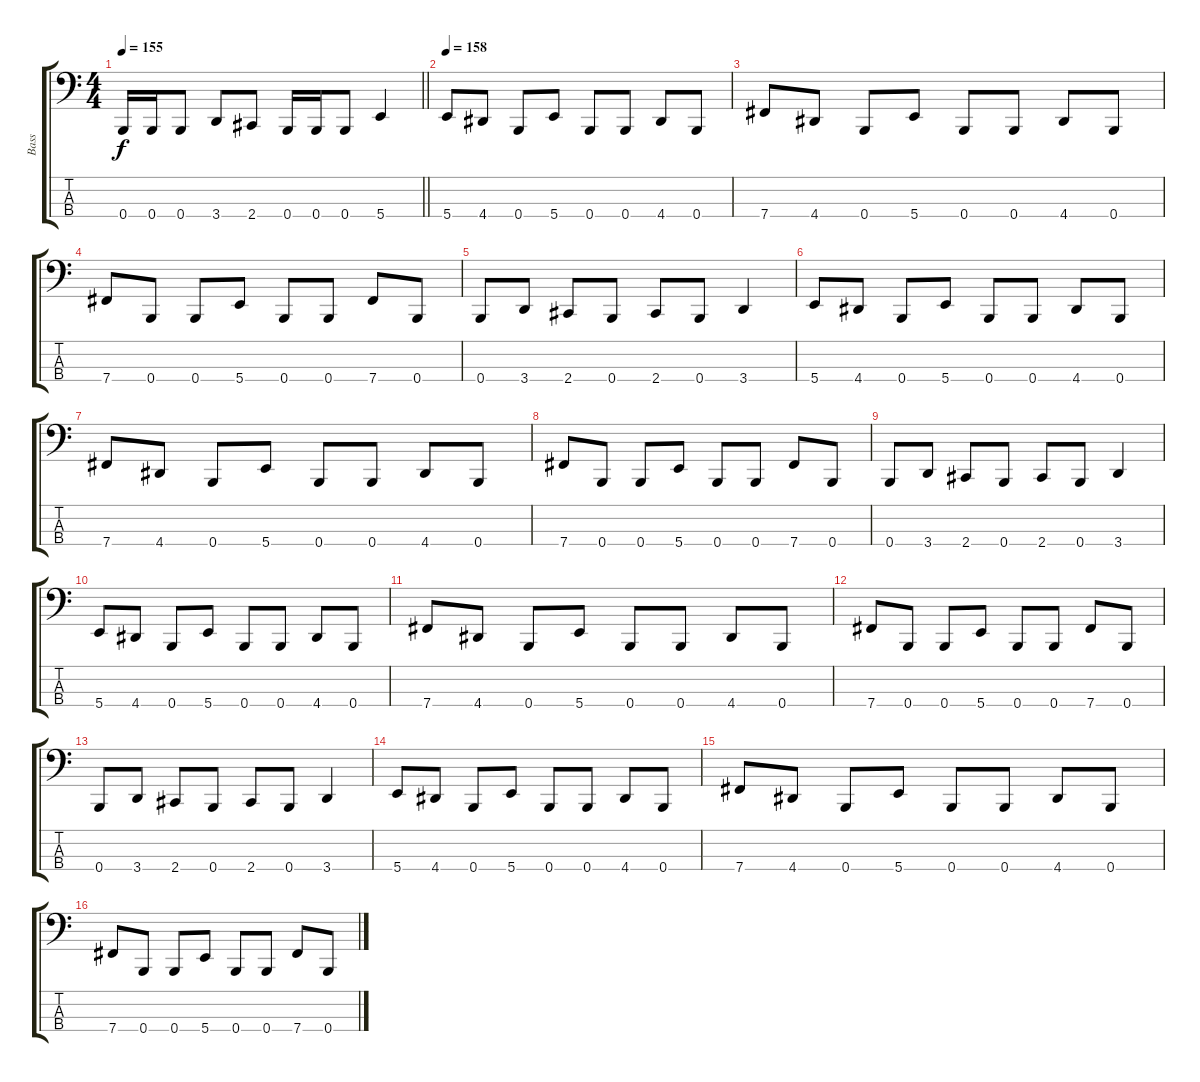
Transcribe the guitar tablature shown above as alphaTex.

\track ("Bass" "Bass") {instrument electricbassfinger}
\staff {score tabs}
\tuning (E2 B1 Gb1 B0) {hide}
\ts (4 4)
\tempo 155
\clef f4
\barLineRight lightlight
\ks c
0.4.16{dy f} 0.4.16 0.4.8 3.4.8 2.4.8 0.4.16 0.4.16 0.4.8 5.4.4 |
\section ("" "")
\tempo 158
5.4.8 4.4.8 0.4.8 5.4.8 0.4.8 0.4.8 4.4.8 0.4.8 |
7.4.8 4.4.8 0.4.8 5.4.8 0.4.8 0.4.8 4.4.8 0.4.8 |
7.4.8 0.4.8 0.4.8 5.4.8 0.4.8 0.4.8 7.4.8 0.4.8 |
0.4.8 3.4.8 2.4.8 0.4.8 2.4.8 0.4.8 3.4.4 |
5.4.8 4.4.8 0.4.8 5.4.8 0.4.8 0.4.8 4.4.8 0.4.8 |
7.4.8 4.4.8 0.4.8 5.4.8 0.4.8 0.4.8 4.4.8 0.4.8 |
7.4.8 0.4.8 0.4.8 5.4.8 0.4.8 0.4.8 7.4.8 0.4.8 |
0.4.8 3.4.8 2.4.8 0.4.8 2.4.8 0.4.8 3.4.4 |
5.4.8 4.4.8 0.4.8 5.4.8 0.4.8 0.4.8 4.4.8 0.4.8 |
7.4.8 4.4.8 0.4.8 5.4.8 0.4.8 0.4.8 4.4.8 0.4.8 |
7.4.8 0.4.8 0.4.8 5.4.8 0.4.8 0.4.8 7.4.8 0.4.8 |
0.4.8 3.4.8 2.4.8 0.4.8 2.4.8 0.4.8 3.4.4 |
5.4.8 4.4.8 0.4.8 5.4.8 0.4.8 0.4.8 4.4.8 0.4.8 |
7.4.8 4.4.8 0.4.8 5.4.8 0.4.8 0.4.8 4.4.8 0.4.8 |
7.4.8 0.4.8 0.4.8 5.4.8 0.4.8 0.4.8 7.4.8 0.4.8
